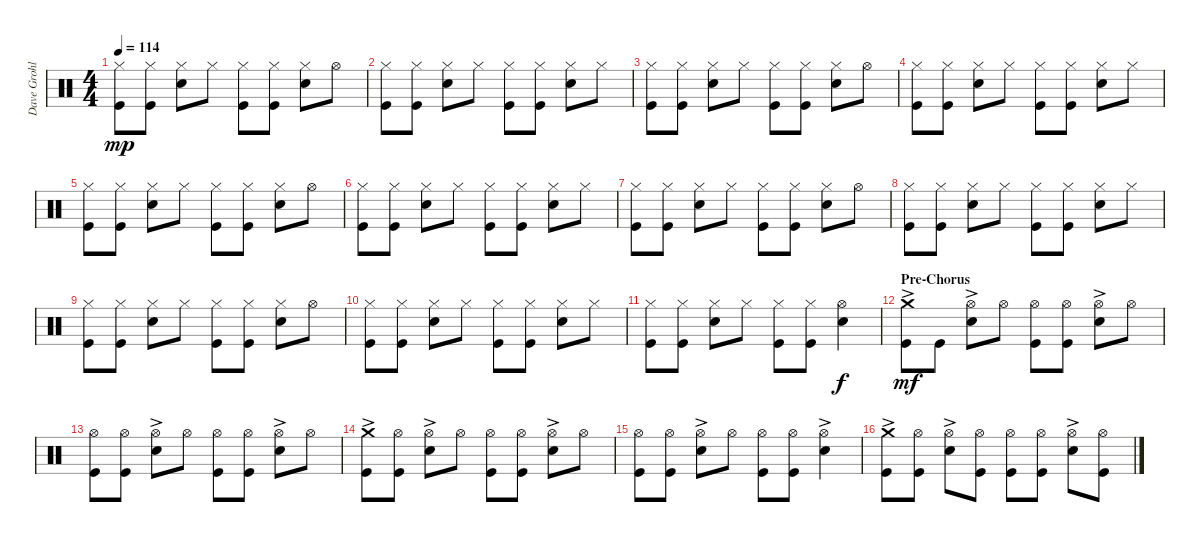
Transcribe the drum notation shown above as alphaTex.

\track ("Dave Grohl - Drums" "Dave Grohl") {instrument percussion}
\staff {score}
\articulation defaults
\ts (4 4)
\tempo 114
\clef neutral
\ks c
("Hi-Hat (closed)" "Kick (hit)").8{dy mp} ("Hi-Hat (closed)" "Kick (hit)").8 ("Hi-Hat (closed)" "Snare (hit) 2").8 "Hi-Hat (closed)".8 ("Hi-Hat (closed)" "Kick (hit)").8 ("Hi-Hat (closed)" "Kick (hit)").8 ("Hi-Hat (closed)" "Snare (hit) 2").8 "Hi-Hat (open)".8 |
("Hi-Hat (closed)" "Kick (hit)").8 ("Hi-Hat (closed)" "Kick (hit)").8 ("Hi-Hat (closed)" "Snare (hit) 2").8 "Hi-Hat (closed)".8 ("Hi-Hat (closed)" "Kick (hit)").8 ("Hi-Hat (closed)" "Kick (hit)").8 ("Hi-Hat (closed)" "Snare (hit) 2").8 "Hi-Hat (closed)".8 |
("Hi-Hat (closed)" "Kick (hit)").8 ("Hi-Hat (closed)" "Kick (hit)").8 ("Hi-Hat (closed)" "Snare (hit) 2").8 "Hi-Hat (closed)".8 ("Hi-Hat (closed)" "Kick (hit)").8 ("Hi-Hat (closed)" "Kick (hit)").8 ("Hi-Hat (closed)" "Snare (hit) 2").8 "Hi-Hat (open)".8 |
("Hi-Hat (closed)" "Kick (hit)").8 ("Hi-Hat (closed)" "Kick (hit)").8 ("Hi-Hat (closed)" "Snare (hit) 2").8 "Hi-Hat (closed)".8 ("Hi-Hat (closed)" "Kick (hit)").8 ("Hi-Hat (closed)" "Kick (hit)").8 ("Hi-Hat (closed)" "Snare (hit) 2").8 "Hi-Hat (closed)".8 |
("Hi-Hat (closed)" "Kick (hit)").8 ("Hi-Hat (closed)" "Kick (hit)").8 ("Hi-Hat (closed)" "Snare (hit) 2").8 "Hi-Hat (closed)".8 ("Hi-Hat (closed)" "Kick (hit)").8 ("Hi-Hat (closed)" "Kick (hit)").8 ("Hi-Hat (closed)" "Snare (hit) 2").8 "Hi-Hat (open)".8 |
("Hi-Hat (closed)" "Kick (hit)").8 ("Hi-Hat (closed)" "Kick (hit)").8 ("Hi-Hat (closed)" "Snare (hit) 2").8 "Hi-Hat (closed)".8 ("Hi-Hat (closed)" "Kick (hit)").8 ("Hi-Hat (closed)" "Kick (hit)").8 ("Hi-Hat (closed)" "Snare (hit) 2").8 "Hi-Hat (closed)".8 |
("Hi-Hat (closed)" "Kick (hit)").8 ("Hi-Hat (closed)" "Kick (hit)").8 ("Hi-Hat (closed)" "Snare (hit) 2").8 "Hi-Hat (closed)".8 ("Hi-Hat (closed)" "Kick (hit)").8 ("Hi-Hat (closed)" "Kick (hit)").8 ("Hi-Hat (closed)" "Snare (hit) 2").8 "Hi-Hat (open)".8 |
("Hi-Hat (closed)" "Kick (hit)").8 ("Hi-Hat (closed)" "Kick (hit)").8 ("Hi-Hat (closed)" "Snare (hit) 2").8 "Hi-Hat (closed)".8 ("Hi-Hat (closed)" "Kick (hit)").8 ("Hi-Hat (closed)" "Kick (hit)").8 ("Hi-Hat (closed)" "Snare (hit) 2").8 "Hi-Hat (closed)".8 |
("Hi-Hat (closed)" "Kick (hit)").8 ("Hi-Hat (closed)" "Kick (hit)").8 ("Hi-Hat (closed)" "Snare (hit) 2").8 "Hi-Hat (closed)".8 ("Hi-Hat (closed)" "Kick (hit)").8 ("Hi-Hat (closed)" "Kick (hit)").8 ("Hi-Hat (closed)" "Snare (hit) 2").8 "Hi-Hat (open)".8 |
("Hi-Hat (closed)" "Kick (hit)").8 ("Hi-Hat (closed)" "Kick (hit)").8 ("Hi-Hat (closed)" "Snare (hit) 2").8 "Hi-Hat (closed)".8 ("Hi-Hat (closed)" "Kick (hit)").8 ("Hi-Hat (closed)" "Kick (hit)").8 ("Hi-Hat (closed)" "Snare (hit) 2").8 "Hi-Hat (closed)".8 |
("Hi-Hat (closed)" "Kick (hit)").8 ("Hi-Hat (closed)" "Kick (hit)").8 ("Hi-Hat (closed)" "Snare (hit) 2").8 "Hi-Hat (closed)".8 ("Hi-Hat (closed)" "Kick (hit)").8 ("Hi-Hat (closed)" "Kick (hit)").8 ("Hi-Hat (open)" "Snare (hit) 2").4{dy f} |
\section ("" "Pre-Chorus")
("Crash medium (hit)"{ac} "Kick (hit)").8{dy mf} "Kick (hit)".8 ("Hi-Hat (open)"{ac} "Snare (hit) 2").8 "Hi-Hat (open)".8 ("Hi-Hat (open)" "Kick (hit)").8 ("Hi-Hat (open)" "Kick (hit)").8 ("Hi-Hat (open)"{ac} "Snare (hit) 2").8 "Hi-Hat (open)".8 |
("Hi-Hat (open)" "Kick (hit)").8 ("Hi-Hat (open)" "Kick (hit)").8 ("Hi-Hat (open)"{ac} "Snare (hit) 2").8 "Hi-Hat (open)".8 ("Hi-Hat (open)" "Kick (hit)").8 ("Hi-Hat (open)" "Kick (hit)").8 ("Hi-Hat (open)"{ac} "Snare (hit) 2").8 "Hi-Hat (open)".8 |
("Crash medium (hit)"{ac} "Kick (hit)").8 ("Hi-Hat (open)" "Kick (hit)").8 ("Hi-Hat (open)"{ac} "Snare (hit) 2").8 "Hi-Hat (open)".8 ("Hi-Hat (open)" "Kick (hit)").8 ("Hi-Hat (open)" "Kick (hit)").8 ("Hi-Hat (open)"{ac} "Snare (hit) 2").8 "Hi-Hat (open)".8 |
("Hi-Hat (open)" "Kick (hit)").8 ("Hi-Hat (open)" "Kick (hit)").8 ("Hi-Hat (open)"{ac} "Snare (hit) 2").8 "Hi-Hat (open)".8 ("Hi-Hat (open)" "Kick (hit)").8 ("Hi-Hat (open)" "Kick (hit)").8 ("Hi-Hat (open)"{ac} "Snare (hit) 2").4 |
("Crash medium (hit)"{ac} "Kick (hit)").8 ("Hi-Hat (open)" "Kick (hit)").8 ("Hi-Hat (open)"{ac} "Snare (hit) 2").8 ("Hi-Hat (open)" "Kick (hit)").8 ("Hi-Hat (open)" "Kick (hit)").8 ("Hi-Hat (open)" "Kick (hit)").8 ("Hi-Hat (open)"{ac} "Snare (hit) 2").8 ("Hi-Hat (open)" "Kick (hit)").8
